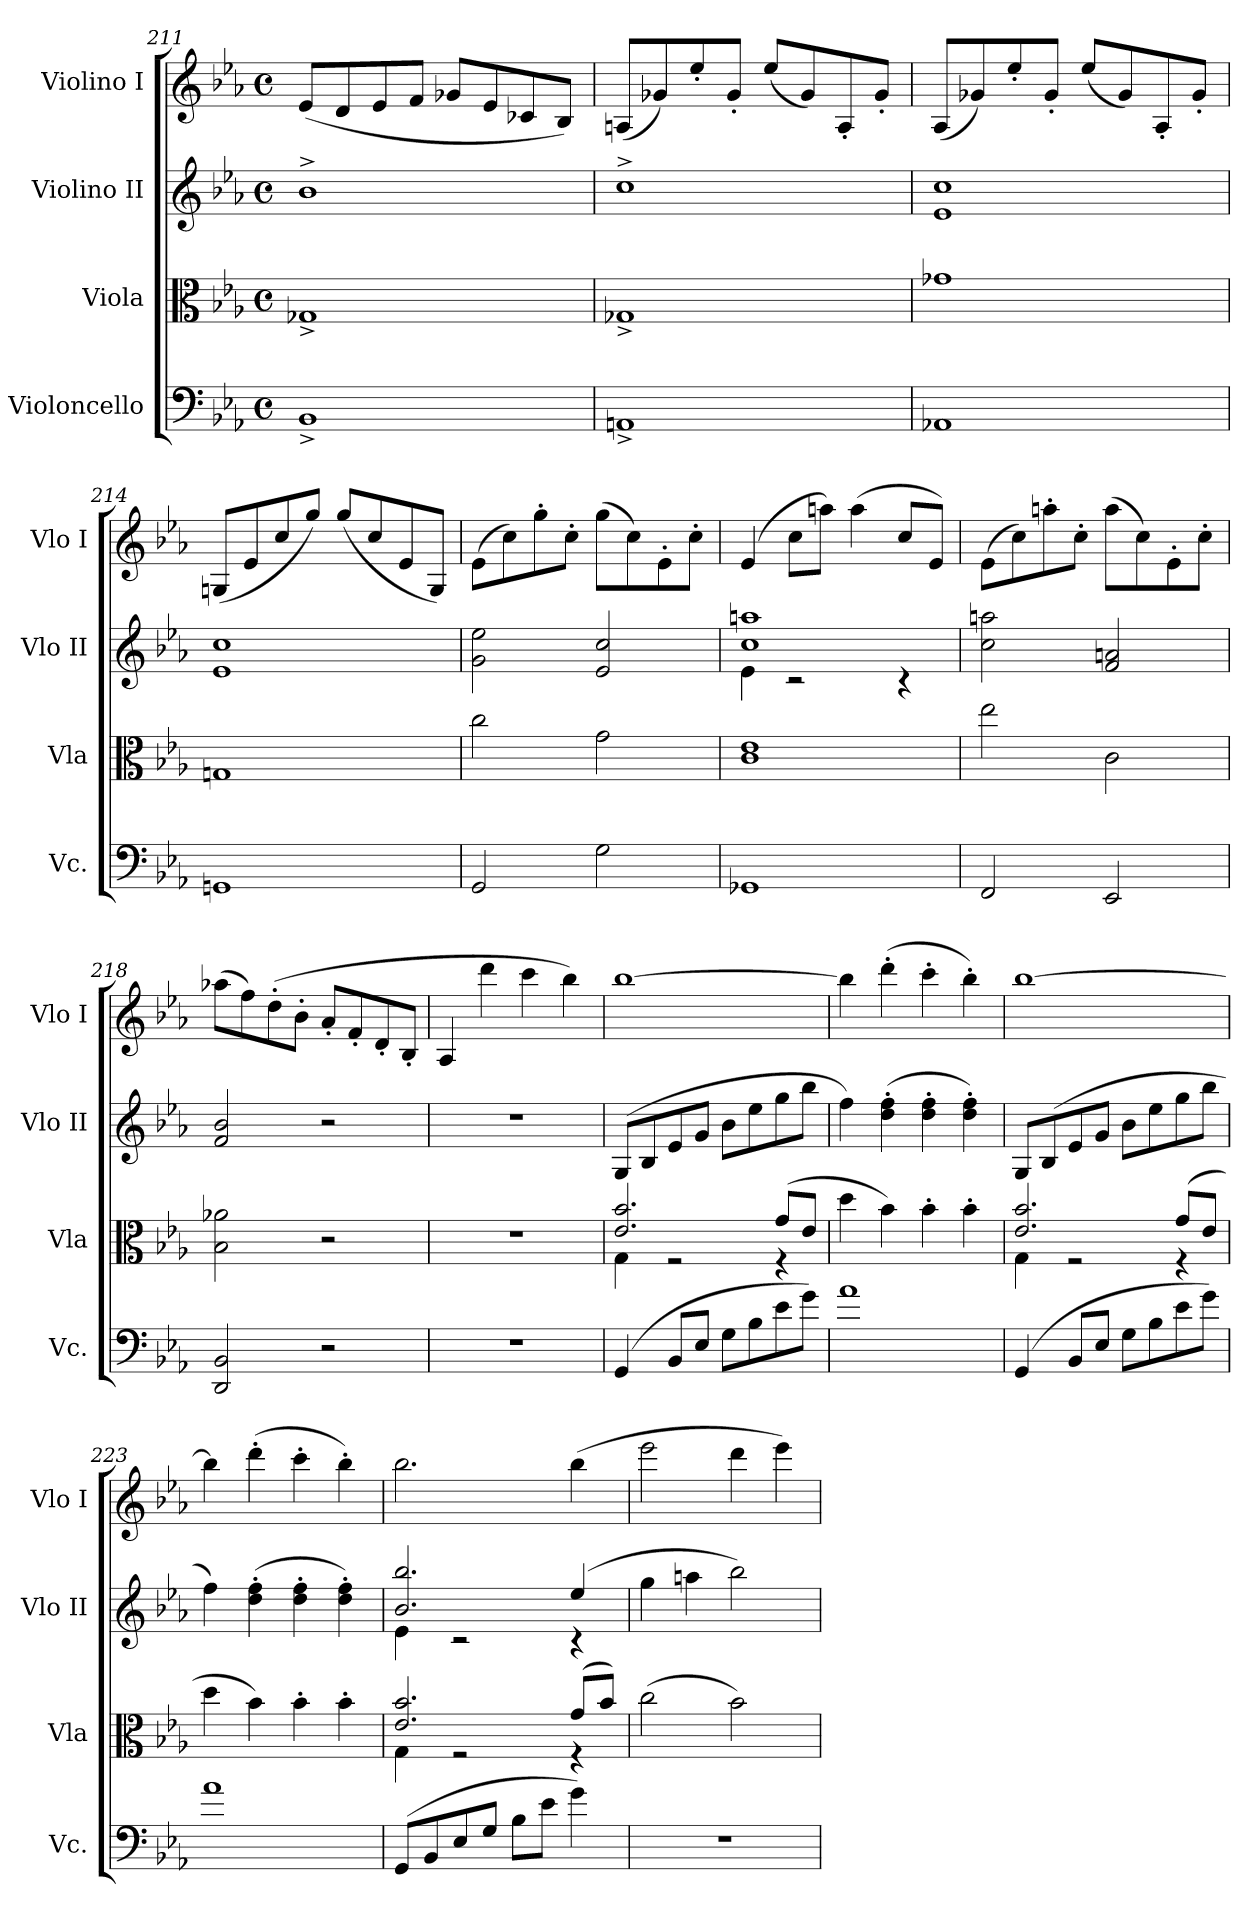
**kern	**kern	**kern	**kern
*part4	*part3	*part2	*part1
*staff4	*staff3	*staff2	*staff1
*I"Violoncello	*I"Viola	*I"Violino II	*I"Violino I
*I'Vc.	*I'Vla	*I'Vlo II	*I'Vlo I
*clefF4	*clefC3	*clefG2	*clefG2
*k[b-e-a-]	*k[b-e-a-]	*k[b-e-a-]	*k[b-e-a-]
*M4/4	*M4/4	*M4/4	*M4/4
*met(c)	*met(c)	*met(c)	*met(c)
=211	=211	=211	=211
1BB-^	1G-X^	1b-^	(8e-/L
.	.	.	8d/
.	.	.	8e-/
.	.	.	8f/J
.	.	.	8g-X/L
.	.	.	8e-/
.	.	.	8c-X/
.	.	.	8B-/J)
!!LO:LB:g=z
=212	=212	=212	=212
1AAn^	1G-X^	1cc^	(8An/L
.	.	.	8g-X/)
.	.	.	8ee-'/
.	.	.	8g-'/J
.	.	.	(8ee-/L
.	.	.	8g-/)
.	.	.	8A'/
.	.	.	8g-'/J
=213	=213	=213	=213
1AA-X	1g-X	1e- 1cc	(8A-/L
.	.	.	8g-X/)
.	.	.	8ee-'/
.	.	.	8g-'/J
.	.	.	(8ee-/L
.	.	.	8g-/)
.	.	.	8A-'/
.	.	.	8g-'/J
=214	=214	=214	=214
1GGn	1Gn	1e- 1cc	(8Gn/L
.	.	.	8e-/
.	.	.	8cc/
.	.	.	8gg/J)
.	.	.	(8gg/L
.	.	.	8cc/
.	.	.	8e-/
.	.	.	8G/J)
=215	=215	=215	=215
2GG/	2cc\	2g\ 2ee-\	(>8e-\L
.	.	.	8cc\)
.	.	.	8gg'\
.	.	.	8cc'\J
2G\	2g\	2e-/ 2cc/	(>8gg\L
.	.	.	8cc\)
.	.	.	8e-'\
.	.	.	8cc'\J
=216	=216	=216	=216
*	*	*^	*
1GG-X	1c 1e-	1cc 1aan	4e-\	(>4e-/
.	.	.	2r	8cc\L
.	.	.	.	8aan\J)
.	.	.	.	(>4aa\
.	.	.	4r	8cc/L
.	.	.	.	8e-/J)
*	*	*v	*v	*
=217	=217	=217	=217
2FF/	2ee-\	2cc\ 2aan\	(>8e-\L
.	.	.	8cc\)
.	.	.	8aan'\
.	.	.	8cc'\J
2EE-/	2c\	2f/ 2an/	(>8aa\L
.	.	.	8cc\)
.	.	.	8e-'\
.	.	.	8cc'\J
=218	=218	=218	=218
2DD/ 2BB-/	2B-\ 2a-X\	2f/ 2b-/	(>8aa-X\L
.	.	.	8ff\)
.	.	.	(>8dd'\
.	.	.	8b-'\J
2r	2r	2r	8a-'/L
.	.	.	8f'/
.	.	.	8d'/
.	.	.	8B-'/J
!!LO:LB:g=z
=219	=219	=219	=219
1r	1r	1r	4A-/
.	.	.	4ddd\
.	.	.	4ccc\
.	.	.	4bb-\)
=220	=220	=220	=220
*	*^	*	*
(>4GG/	2.e-/ 2.b-/	4G\	(>8G/L	[1bb-
.	.	.	8B-/	.
8BB-/L	.	2r	8e-/	.
8E-/J	.	.	8g/J	.
8G\L	.	.	8b-\L	.
8B-\	.	.	8ee-\	.
8e-\	(>8g/L	4r	8gg\	.
8g\J)	8e-/J	.	8bb-\J	.
*	*v	*v	*	*
=221	=221	=221	=221
1a-	4dd\	4ff\)	4bb-\]
.	4b-\)	(>4dd\' 4ff\'	(>4ddd'\
.	4b-'\	4dd\' 4ff\'	4ccc'\
.	4b-'\	4dd\' 4ff\')	4bb-'\)
=222	=222	=222	=222
*	*^	*	*
(>4GG/	2.e-/ 2.b-/	4G\	8G/L	[1bb-
.	.	.	(>8B-/	.
8BB-/L	.	2r	8e-/	.
8E-/J	.	.	8g/J	.
8G\L	.	.	8b-\L	.
8B-\	.	.	8ee-\	.
8e-\	(>8g/L	4r	8gg\	.
8g\J)	8e-/J	.	8bb-\J	.
*	*v	*v	*	*
=223	=223	=223	=223
1a-	4dd\	4ff\)	4bb-\]
.	4b-\)	(>4dd\' 4ff\'	(>4ddd'\
.	4b-'\	4dd\' 4ff\'	4ccc'\
.	4b-'\	4dd\' 4ff\')	4bb-'\)
=224	=224	=224	=224
*	*^	*^	*
(>8GG/L	2.e-/ 2.b-/	4G\	2.b-/ 2.bb-/	4e-\	2.bb-\
8BB-/	.	.	.	.	.
8E-/	.	2r	.	2r	.
8G/J	.	.	.	.	.
8B-\L	.	.	.	.	.
8e-\J	.	.	.	.	.
4g\)	(>8g/L	4r	(>4ee-/	4r	(>4bb-\
.	8b-/J)	.	.	.	.
*	*v	*v	*	*	*
*	*	*v	*v	*
=225	=225	=225	=225
1r	(>2cc\	4gg\	2eee-\
.	.	4aan\	.
.	2b-\)	2bb-\)	4ddd\
.	.	.	4eee-\)
=	=	=	=
*-	*-	*-	*-
